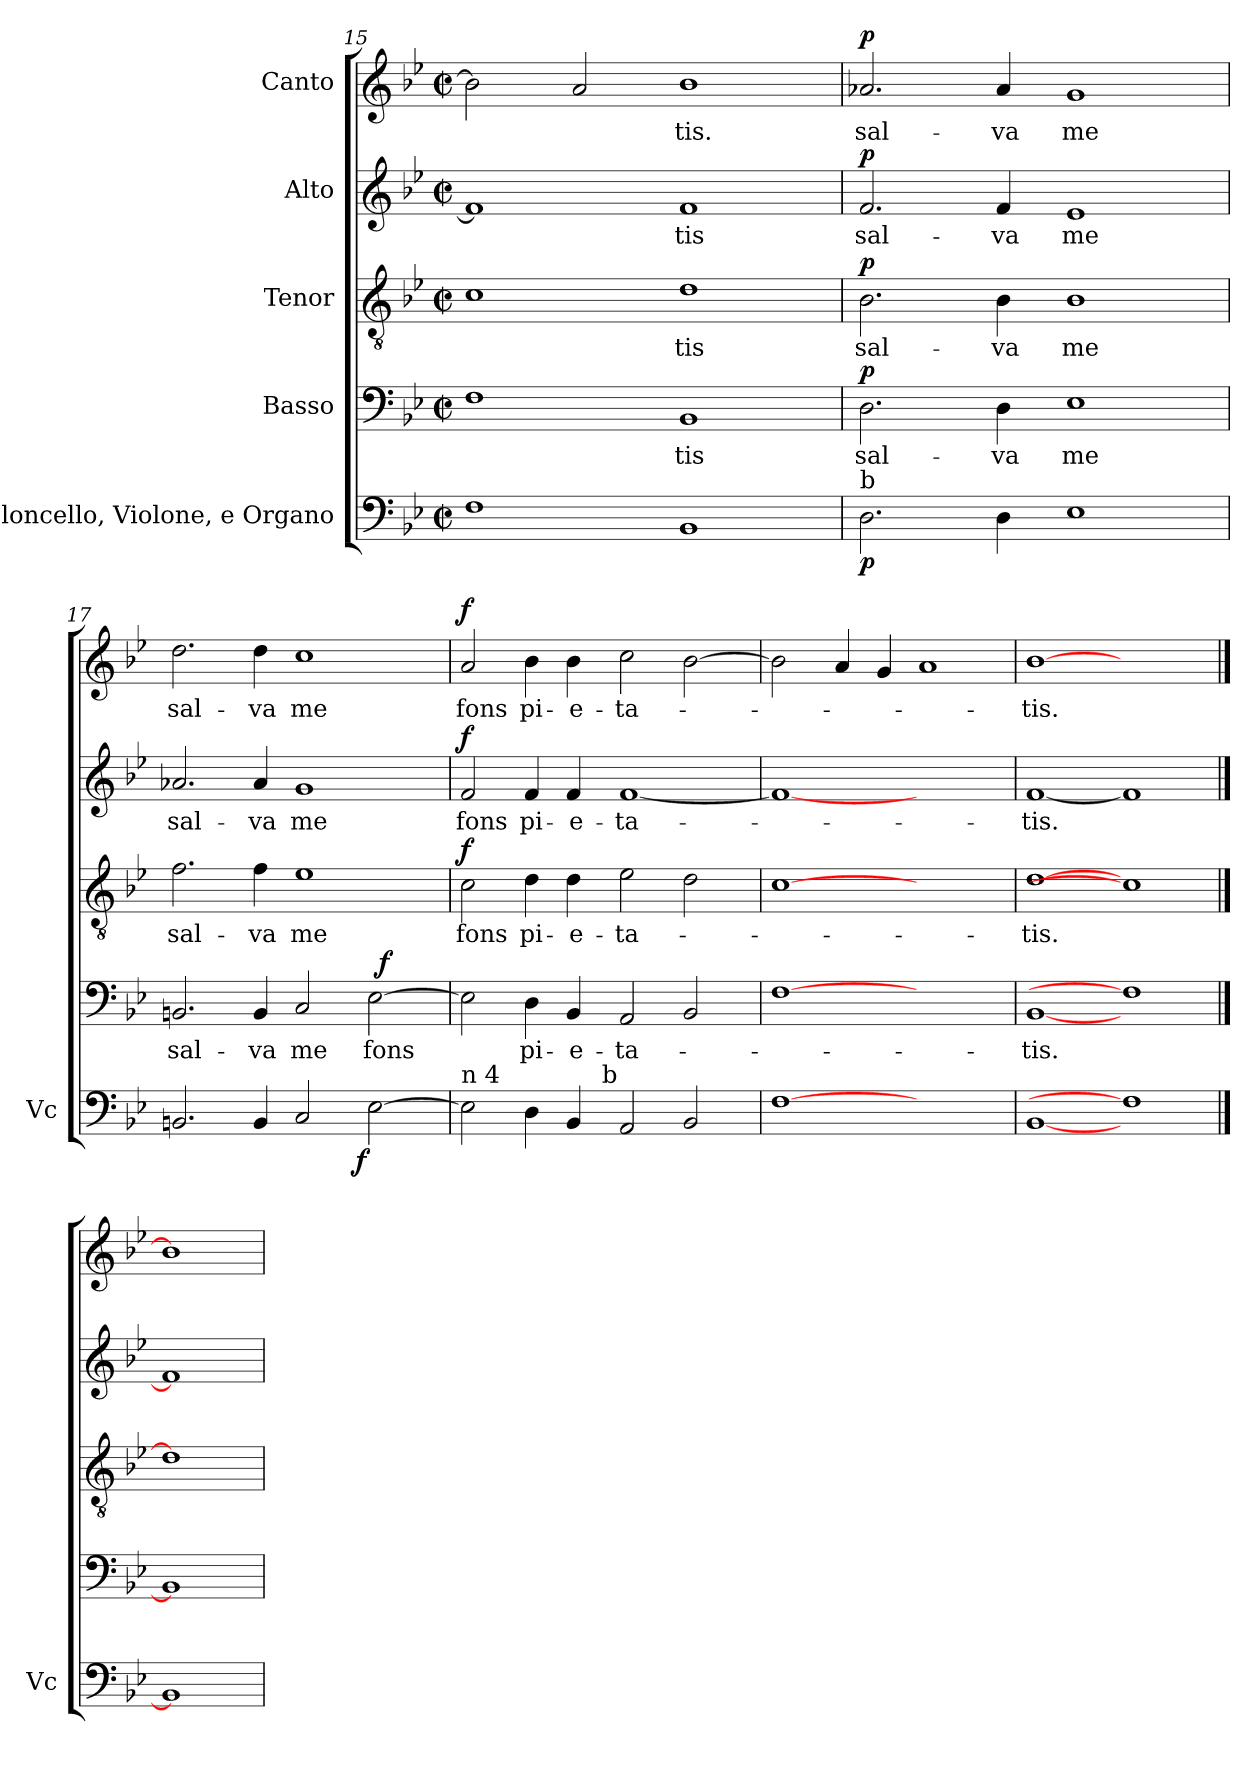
**kern	**dynam	**kern	**text	**dynam	**kern	**text	**dynam	**kern	**text	**dynam	**kern	**text	**dynam
*part5	*part5	*part4	*part4	*part4	*part3	*part3	*part3	*part2	*part2	*part2	*part1	*part1	*part1
*staff5	*staff5	*staff4	*staff4	*staff4	*staff3	*staff3	*staff3	*staff2	*staff2	*staff2	*staff1	*staff1	*staff1
*I"Violoncello, Violone, e Organo	*	*I"Basso	*	*	*I"Tenor	*	*	*I"Alto	*	*	*I"Canto	*	*
*I'Vc	*	*	*	*	*	*	*	*	*	*	*	*	*
*clefF4	*	*clefF4	*	*	*clefGv2	*	*	*clefG2	*	*	*clefG2	*	*
*k[b-e-]	*	*k[b-e-]	*	*	*k[b-e-]	*	*	*k[b-e-]	*	*	*k[b-e-]	*	*
*B-:	*	*B-:	*	*	*B-:	*	*	*B-:	*	*	*B-:	*	*
*M2/2	*	*M2/2	*	*	*M2/2	*	*	*M2/2	*	*	*M2/2	*	*
*met(c|)	*	*met(c|)	*	*	*met(c|)	*	*	*met(c|)	*	*	*met(c|)	*	*
=15	=15	=15	=15	=15	=15	=15	=15	=15	=15	=15	=15	=15	=15
1F	.	1F	.	.	1c	.	.	1f]	.	.	2b-\]	.	.
.	.	.	.	.	.	.	.	.	.	.	2a/	.	.
!	!	!	!LO:LY:b	!	!	!LO:LY:b	!	!	!LO:LY:b	!	!	!LO:LY:b	!
1BB-	.	1BB-	-tis	.	1d	-tis	.	1f	-tis	.	1b-	-tis.	.
!!LO:LB:g=z
=16	=16	=16	=16	=16	=16	=16	=16	=16	=16	=16	=16	=16	=16
!LO:TX:a:t=b	!	!	!	!	!	!	!	!	!	!	!	!	!
!	!LO:DY:b	!	!LO:LY:b	!LO:DY:a	!	!LO:LY:b	!LO:DY:a	!	!LO:LY:b	!LO:DY:a	!	!LO:LY:b	!LO:DY:a
2.D>\	p	2.D\	sal-	p	2.B-\	sal-	p	2.f/	sal-	p	2.a-X/	sal-	p
!	!	!	!LO:LY:b	!	!	!LO:LY:b	!	!	!LO:LY:b	!	!	!LO:LY:b	!
4D\	.	4D\	-va	.	4B-\	-va	.	4f/	-va	.	4a-/	-va	.
!	!	!	!LO:LY:b	!	!	!LO:LY:b	!	!	!LO:LY:b	!	!	!LO:LY:b	!
1E-	.	1E-	me	.	1B-	me	.	1e-	me	.	1g	me	.
=17	=17	=17	=17	=17	=17	=17	=17	=17	=17	=17	=17	=17	=17
!	!	!	!LO:LY:b	!	!	!LO:LY:b	!	!	!LO:LY:b	!	!	!LO:LY:b	!
*^	*	*^	*	*	*	*	*	*	*	*	*	*	*
2.BBn/	1ryy	.	2.BBn/	1ryy	sal-	.	2.f\	sal-	.	2.a-X/	sal-	.	2.dd\	sal-	.
!	!	!	!	!	!LO:LY:b	!	!	!LO:LY:b	!	!	!LO:LY:b	!	!	!LO:LY:b	!
4BB/	.	.	4BB/	.	-va	.	4f\	-va	.	4a-/	-va	.	4dd\	-va	.
!	!	!	!	!	!LO:LY:b	!	!	!LO:LY:b	!	!	!LO:LY:b	!	!	!LO:LY:b	!
2C</	4...ryy	.	2C/	2ryy	me	.	1e-	me	.	1g	me	.	1cc	me	.
!	!	!LO:DY:b	!	!	!	!	!	!	!	!	!	!	!	!	!
.	2ryy	f	.	.	.	.	.	.	.	.	.	.	.	.	.
!	!	!	!	!	!LO:LY:b	!	!	!	!	!	!	!	!	!	!
[>2E->\	.	.	[>2E-\	32ryy	fons	.	.	.	.	.	.	.	.	.	.
!	!	!	!	!	!	!LO:DY:a	!	!	!	!	!	!	!	!	!
.	.	.	.	4...ryy	.	f	.	.	.	.	.	.	.	.	.
.	32ryy	.	.	.	.	.	.	.	.	.	.	.	.	.	.
=18	=18	=18	=18	=18	=18	=18	=18	=18	=18	=18	=18	=18	=18	=18	=18
!LO:TX:a:t=n 4	!	!	!	!	!	!	!	!	!	!	!	!	!	!	!
!	!	!	!	!	!	!	!	!LO:LY:b	!LO:DY:a	!	!LO:LY:b	!LO:DY:a	!	!LO:LY:b	!LO:DY:a
*	*	*	*v	*v	*	*	*	*	*	*	*	*	*	*	*
2E->\]	2...ryy	.	2E-\]	.	.	2c\	fons	f	2f/	fons	f	2a/	fons	f
!	!	!	!	!LO:LY:b	!	!	!LO:LY:b	!	!	!LO:LY:b	!	!	!LO:LY:b	!
4D>\	.	.	4D\	pi-	.	4d\	pi-	.	4f/	pi-	.	4b-\	pi-	.
!	!	!	!	!LO:LY:b	!	!	!LO:LY:b	!	!	!LO:LY:b	!	!	!LO:LY:b	!
4BB-</	.	.	4BB-/	-e-	.	4d\	-e-	.	4f/	-e-	.	4b-\	-e-	.
!	!LO:TX:a:t=b	!	!	!	!	!	!	!	!	!	!	!	!	!
.	1ryy	.	.	.	.	.	.	.	.	.	.	.	.	.
!	!	!	!	!LO:LY:b	!	!	!LO:LY:b	!	!	!LO:LY:b	!	!	!LO:LY:b	!
2AA</	.	.	2AA/	-ta-	.	2e-\	-ta-	.	[<1f	-ta-	.	2cc\	-ta-	.
2BB-/	.	.	2BB-/	.	.	2d\	.	.	.	.	.	[>2b-\	.	.
.	16ryy	.	.	.	.	.	.	.	.	.	.	.	.	.
*v	*v	*	*	*	*	*	*	*	*	*	*	*	*	*
=19	=19	=19	=19	=19	=19	=19	=19	=19	=19	=19	=19	=19	=19
[1F	.	[1F	.	.	[1c	.	.	1f_	.	.	2b-\]	.	.
.	.	.	.	.	.	.	.	.	.	.	4a/	.	.
.	.	.	.	.	.	.	.	.	.	.	4g/	.	.
1ryy	.	1ryy	.	.	1ryy	.	.	1ryy	.	.	1a	.	.
=20	=20	=20	=20	=20	=20	=20	=20	=20	=20	=20	=20	=20	=20
!	!	!	!LO:LY:b	!	!	!LO:LY:b	!	!	!LO:LY:b	!	!	!LO:LY:b	!
[1BB-	.	[1BB-	-tis.	.	[1d	-tis.	.	[1f	-tis.	.	[1b-	-tis.	.
1F]	.	1F]	.	.	1c]	.	.	1f]	.	.	1ryy	.	.
==21	==21	==21	==21	==21	==21	==21	==21	==21	==21	==21	==21	==21	==21
1BB-]	.	1BB-]	.	.	1d]	.	.	1f]	.	.	1b-]	.	.
=	=	=	=	=	=	=	=	=	=	=	=	=	=
*-	*-	*-	*-	*-	*-	*-	*-	*-	*-	*-	*-	*-	*-
